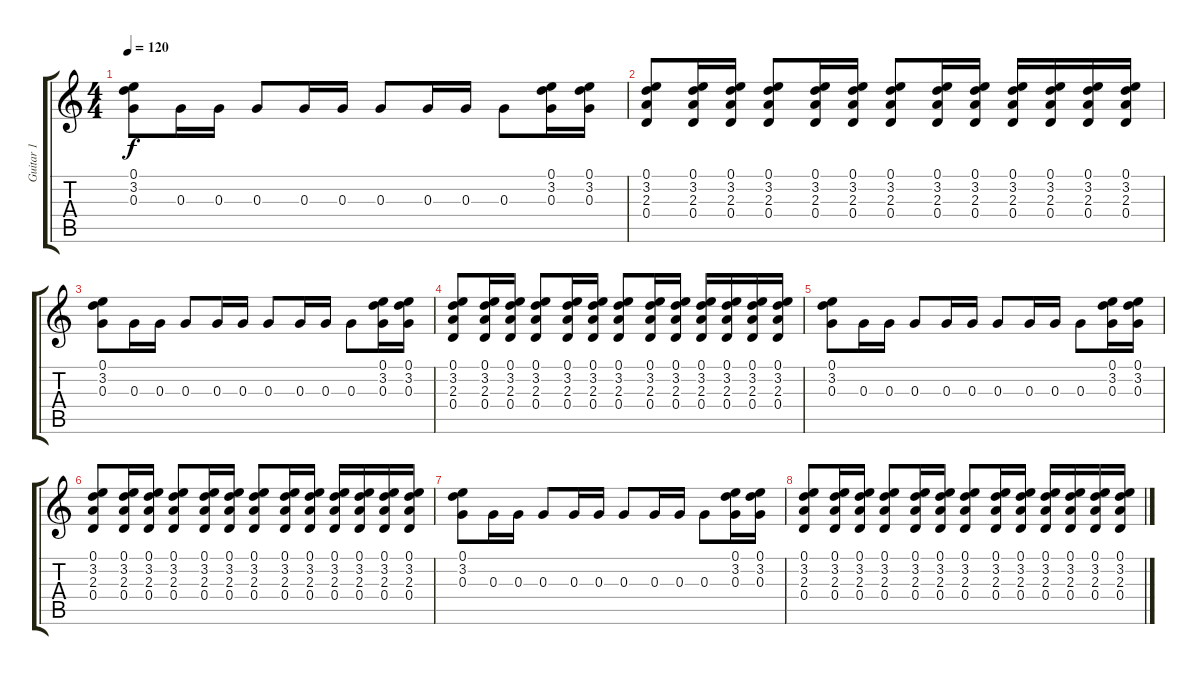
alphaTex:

\track ("Guitar 1" "Guitar 1") {instrument electricguitarjazz}
\staff {score tabs}
\tuning (E4 B3 G3 D3 A2 E2) {hide}
\ts (4 4)
\tempo 120
\clef g2
\ks c
(0.1 3.2 0.3).8{dy f} 0.3.16 0.3.16 0.3.8 0.3.16 0.3.16 0.3.8 0.3.16 0.3.16 0.3.8 (0.1 3.2 0.3).16 (0.1 3.2 0.3).16 |
(0.1 3.2 2.3 0.4).8 (0.1 3.2 2.3 0.4).16 (0.1 3.2 2.3 0.4).16 (0.1 3.2 2.3 0.4).8 (0.1 3.2 2.3 0.4).16 (0.1 3.2 2.3 0.4).16 (0.1 3.2 2.3 0.4).8 (0.1 3.2 2.3 0.4).16 (0.1 3.2 2.3 0.4).16 (0.1 3.2 2.3 0.4).16 (0.1 3.2 2.3 0.4).16 (0.1 3.2 2.3 0.4).16 (0.1 3.2 2.3 0.4).16 |
(0.1 3.2 0.3).8 0.3.16 0.3.16 0.3.8 0.3.16 0.3.16 0.3.8 0.3.16 0.3.16 0.3.8 (0.1 3.2 0.3).16 (0.1 3.2 0.3).16 |
(0.1 3.2 2.3 0.4).8 (0.1 3.2 2.3 0.4).16 (0.1 3.2 2.3 0.4).16 (0.1 3.2 2.3 0.4).8 (0.1 3.2 2.3 0.4).16 (0.1 3.2 2.3 0.4).16 (0.1 3.2 2.3 0.4).8 (0.1 3.2 2.3 0.4).16 (0.1 3.2 2.3 0.4).16 (0.1 3.2 2.3 0.4).16 (0.1 3.2 2.3 0.4).16 (0.1 3.2 2.3 0.4).16 (0.1 3.2 2.3 0.4).16 |
(0.1 3.2 0.3).8 0.3.16 0.3.16 0.3.8 0.3.16 0.3.16 0.3.8 0.3.16 0.3.16 0.3.8 (0.1 3.2 0.3).16 (0.1 3.2 0.3).16 |
(0.1 3.2 2.3 0.4).8 (0.1 3.2 2.3 0.4).16 (0.1 3.2 2.3 0.4).16 (0.1 3.2 2.3 0.4).8 (0.1 3.2 2.3 0.4).16 (0.1 3.2 2.3 0.4).16 (0.1 3.2 2.3 0.4).8 (0.1 3.2 2.3 0.4).16 (0.1 3.2 2.3 0.4).16 (0.1 3.2 2.3 0.4).16 (0.1 3.2 2.3 0.4).16 (0.1 3.2 2.3 0.4).16 (0.1 3.2 2.3 0.4).16 |
(0.1 3.2 0.3).8 0.3.16 0.3.16 0.3.8 0.3.16 0.3.16 0.3.8 0.3.16 0.3.16 0.3.8 (0.1 3.2 0.3).16 (0.1 3.2 0.3).16 |
(0.1 3.2 2.3 0.4).8 (0.1 3.2 2.3 0.4).16 (0.1 3.2 2.3 0.4).16 (0.1 3.2 2.3 0.4).8 (0.1 3.2 2.3 0.4).16 (0.1 3.2 2.3 0.4).16 (0.1 3.2 2.3 0.4).8 (0.1 3.2 2.3 0.4).16 (0.1 3.2 2.3 0.4).16 (0.1 3.2 2.3 0.4).16 (0.1 3.2 2.3 0.4).16 (0.1 3.2 2.3 0.4).16 (0.1 3.2 2.3 0.4).16
